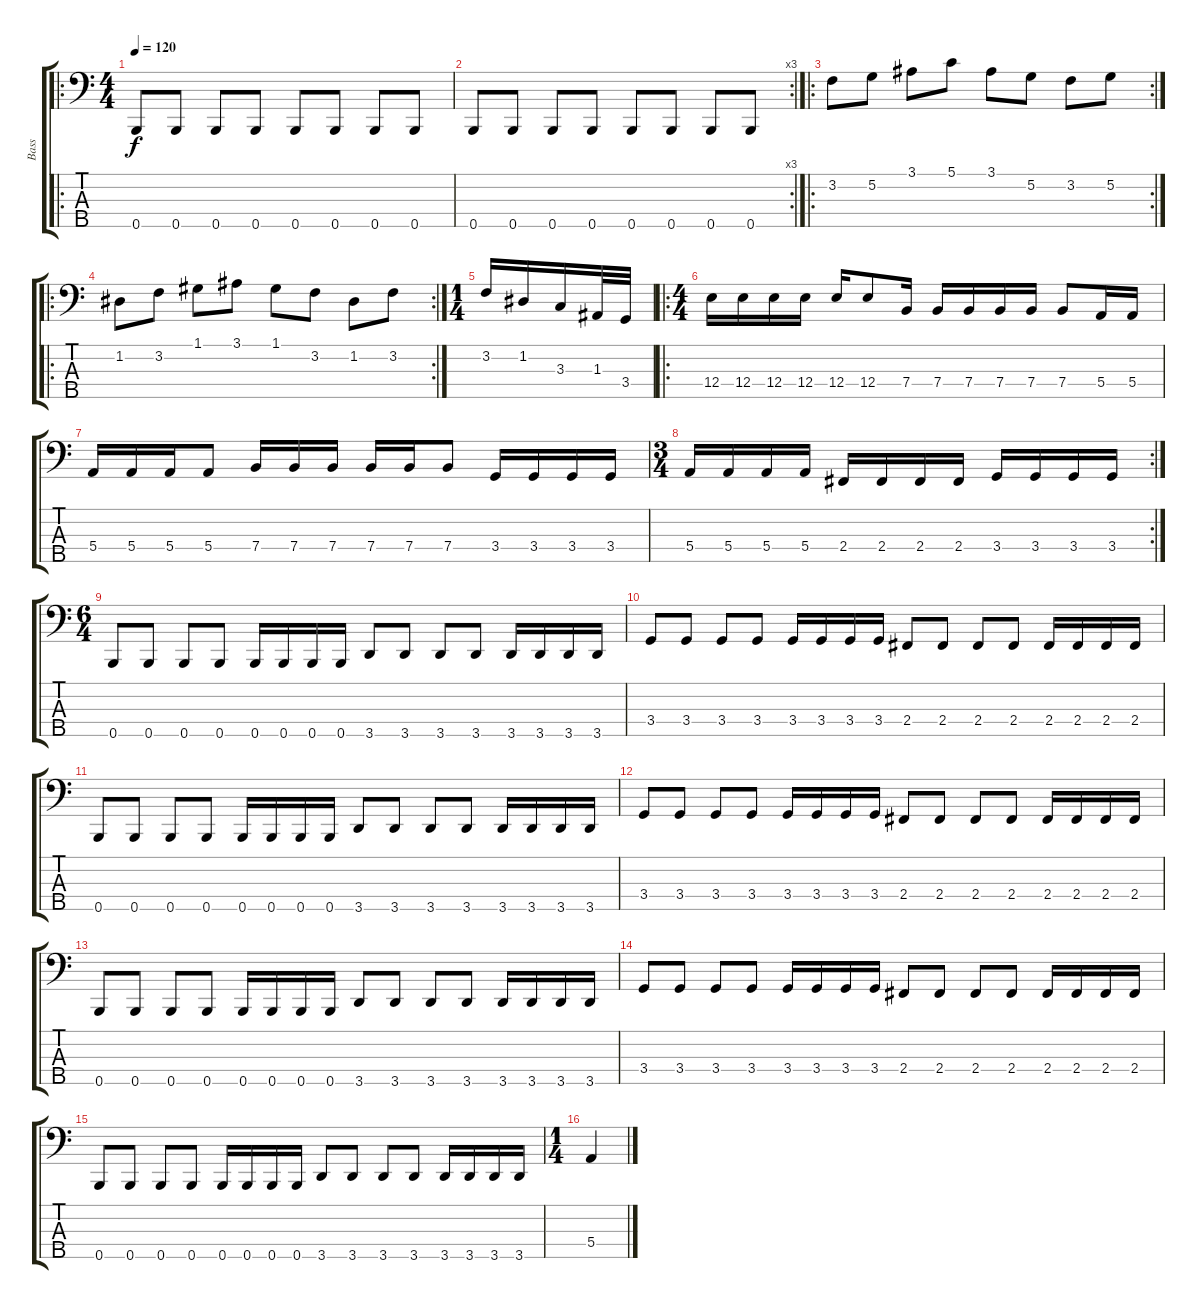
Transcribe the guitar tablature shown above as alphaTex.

\track ("Bass" "Bass") {instrument slapbass1}
\staff {score tabs}
\tuning (G2 D2 A1 E1 B0) {hide}
\ro
\ts (4 4)
\tempo 120
\clef f4
\ks c
0.5.8{dy f instrument slapbass1} 0.5.8 0.5.8 0.5.8 0.5.8 0.5.8 0.5.8 0.5.8 |
\rc 3
0.5.8 0.5.8 0.5.8 0.5.8 0.5.8 0.5.8 0.5.8 0.5.8 |
\ro
\rc 2
3.2.8 5.2.8 3.1.8 5.1.8 3.1.8 5.2.8 3.2.8 5.2.8 |
\ro
\rc 2
1.2.8 3.2.8 1.1.8 3.1.8 1.1.8 3.2.8 1.2.8 3.2.8 |
\ts (1 4)
3.2.16 1.2.16 3.3.16 1.3.32 3.4.32 |
\ro
\ts (4 4)
12.4.16 12.4.16 12.4.16 12.4.16 12.4.16 12.4.8 7.4.16 7.4.16 7.4.16 7.4.16 7.4.16 7.4.8 5.4.16 5.4.16 |
5.4.16 5.4.16 5.4.16 5.4.8 7.4.16 7.4.16 7.4.16 7.4.16 7.4.16 7.4.8 3.4.16 3.4.16 3.4.16 3.4.16 |
\rc 2
\ts (3 4)
5.4.16 5.4.16 5.4.16 5.4.16 2.4.16 2.4.16 2.4.16 2.4.16 3.4.16 3.4.16 3.4.16 3.4.16 |
\ts (6 4)
0.5.8 0.5.8 0.5.8 0.5.8 0.5.16 0.5.16 0.5.16 0.5.16 3.5.8 3.5.8 3.5.8 3.5.8 3.5.16 3.5.16 3.5.16 3.5.16 |
3.4.8 3.4.8 3.4.8 3.4.8 3.4.16 3.4.16 3.4.16 3.4.16 2.4.8 2.4.8 2.4.8 2.4.8 2.4.16 2.4.16 2.4.16 2.4.16 |
0.5.8 0.5.8 0.5.8 0.5.8 0.5.16 0.5.16 0.5.16 0.5.16 3.5.8 3.5.8 3.5.8 3.5.8 3.5.16 3.5.16 3.5.16 3.5.16 |
3.4.8 3.4.8 3.4.8 3.4.8 3.4.16 3.4.16 3.4.16 3.4.16 2.4.8 2.4.8 2.4.8 2.4.8 2.4.16 2.4.16 2.4.16 2.4.16 |
0.5.8 0.5.8 0.5.8 0.5.8 0.5.16 0.5.16 0.5.16 0.5.16 3.5.8 3.5.8 3.5.8 3.5.8 3.5.16 3.5.16 3.5.16 3.5.16 |
3.4.8 3.4.8 3.4.8 3.4.8 3.4.16 3.4.16 3.4.16 3.4.16 2.4.8 2.4.8 2.4.8 2.4.8 2.4.16 2.4.16 2.4.16 2.4.16 |
0.5.8 0.5.8 0.5.8 0.5.8 0.5.16 0.5.16 0.5.16 0.5.16 3.5.8 3.5.8 3.5.8 3.5.8 3.5.16 3.5.16 3.5.16 3.5.16 |
\ts (1 4)
5.4.4
